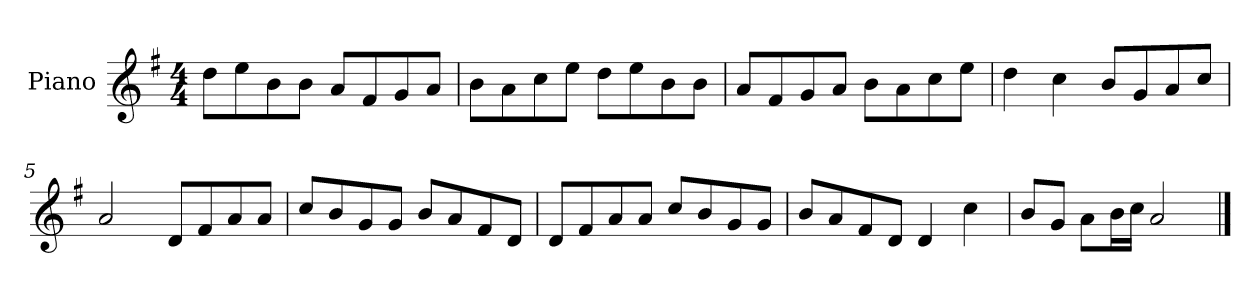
**kern
*part1
*staff1
*I"Piano
*I'P-no
*clefG2
*k[f#]
*M4/4
*MM90
=1
8dd\L
8ee\
8b\
8b\J
8a/L
8f#/
8g/
8a/J
=2
8b\L
8a\
8cc\
8ee\J
8dd\L
8ee\
8b\
8b\J
=3
8a/L
8f#/
8g/
8a/J
8b\L
8a\
8cc\
8ee\J
=4
4dd\
4cc\
8b/L
8g/
8a/
8cc/J
=5
2a/
8d/L
8f#/
8a/
8a/J
!!LO:LB:g=z
=6
8cc/L
8b/
8g/
8g/J
8b/L
8a/
8f#/
8d/J
=7
8d/L
8f#/
8a/
8a/J
8cc/L
8b/
8g/
8g/J
=8
8b/L
8a/
8f#/
8d/J
4d/
4cc\
=9
8b/L
8g/J
8a\L
16b\L
16cc\JJ
2a/
==
*-
